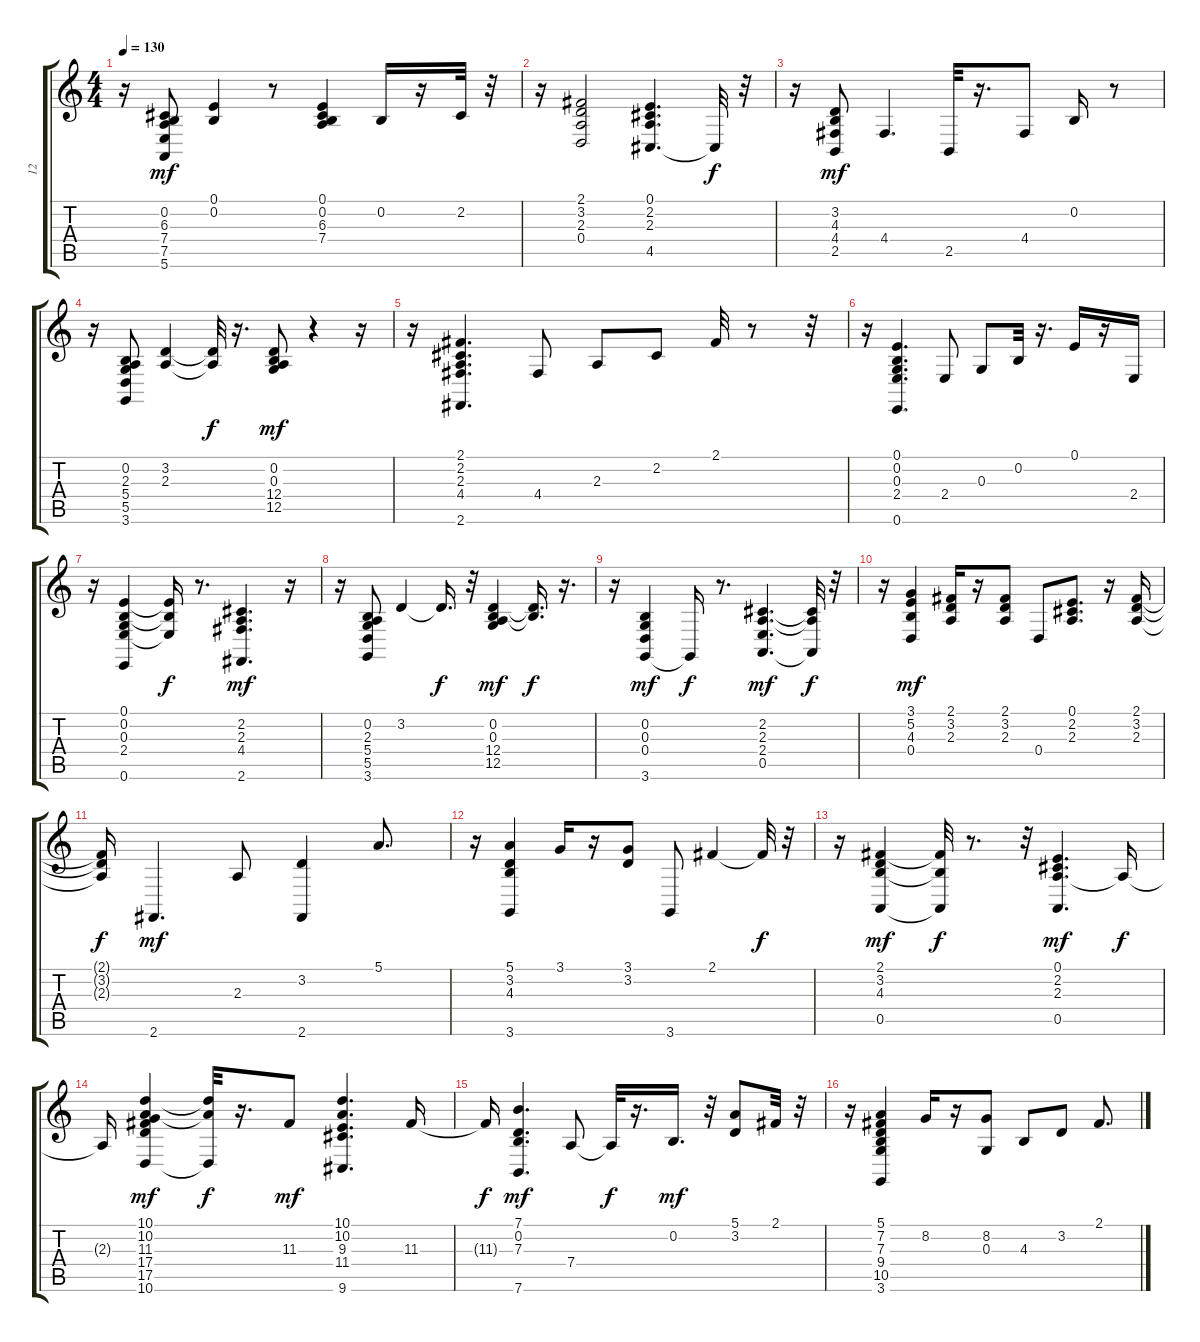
\track ("12" "12") {instrument vibraphone}
\staff {score tabs}
\tuning (E4 B3 G3 D3 A2 E2) {hide}
\ts (4 4)
\tempo 130
\clef g2
\ks c
r.16{dy f} (0.2 6.3 7.4 7.5 5.6).8{dy mf} (0.1 0.2).4 r.8 (0.1 0.2 6.3 7.4).4 0.2.16 r.16 2.2.32 r.32 |
r.16 (2.1 3.2 2.3 0.4).2 (0.1 2.2 2.3 4.5).4{d} 4.5{t}.32{dy f} r.32 |
r.16 (3.2 4.3 4.4 2.5).8{dy mf} 4.4.4{d} 2.5.32 r.16{d} 4.4.8 0.2.16 r.8 |
r.16 (0.2 2.3 5.4 5.5 3.6).8 (3.2 2.3).4 (3.2{t} 2.3{t}).32{dy f} r.16{d} (0.2 0.3 12.4 12.5).8{dy mf} r.4 r.16 |
r.16 (2.1 2.2 2.3 4.4 2.6).4{d} 4.4.8 2.3.8 2.2.8 2.1.32 r.8 r.32 |
r.16 (0.1 0.2 0.3 2.4 0.6).4{d} 2.4.8 0.3.8 0.2.32 r.16{d} 0.1.16 r.16 2.4.16 |
r.16 (0.1 0.2 0.3 2.4 0.6).4 (0.1{t} 0.2{t} 2.4{t}).16{dy f} r.8{d} (2.2 2.3 4.4 2.6).4{d dy mf} r.16 |
r.16 (0.2 2.3 5.4 5.5 3.6).8 3.2.4 3.2{t}.16{d dy f} r.32 (0.2 0.3 12.4 12.5).4{dy mf} (0.2{t} 12.4{t}).16{d dy f} r.16{d} |
r.16 (0.2 0.3 0.4 3.6).4{dy mf} 3.6{t}.16{dy f} r.8{d} (2.2 2.3 2.4 0.5).4{d dy mf} (2.2{t} 2.3{t} 0.5{t}).32{dy f} r.32 |
r.16 (3.1 5.2 4.3 0.4).4{dy mf} (2.1 3.2 2.3).16 r.16 (2.1 3.2 2.3).8 0.4.8 (0.1 2.2 2.3).8{d} r.16 (2.1 3.2 2.3).16 |
(2.1{t} 3.2{t} 2.3{t}).16{dy f} 2.6.4{d dy mf} 2.3.8 (3.2 2.6).4 5.1.8{d} |
r.16 (5.1 3.2 4.3 3.6).4 3.1.16 r.16 (3.1 3.2).8 3.6.8 2.1.4 2.1{t}.32{dy f} r.32 |
r.16 (2.1 3.2 4.3 0.5).4{dy mf} (2.1{t} 4.3{t} 0.5{t}).32{dy f} r.8{d} r.32 (0.1 2.2 2.3 0.5).4{d dy mf} 2.3{t}.16{dy f} |
2.3{t}.16 (10.1 10.2 11.3 17.4 17.5 10.6).4{dy mf} (10.1{t} 10.2{t} 10.6{t}).32{dy f} r.16{d} 11.3.8{dy mf} (10.1 10.2 9.3 11.4 9.6).4{d} 11.3.16 |
11.3{t}.16{dy f} (7.1 0.2 7.3 7.6).4{d dy mf} 7.4.8 7.4{t}.32{dy f} r.16{d} 0.2.16{d dy mf} r.32 (5.1 3.2).8 2.1.32 r.32 |
r.16 (5.1 7.2 7.3 9.4 10.5 3.6).4 8.2.16 r.16 (8.2 0.3).8 4.3.8 3.2.8 2.1.8{d}
